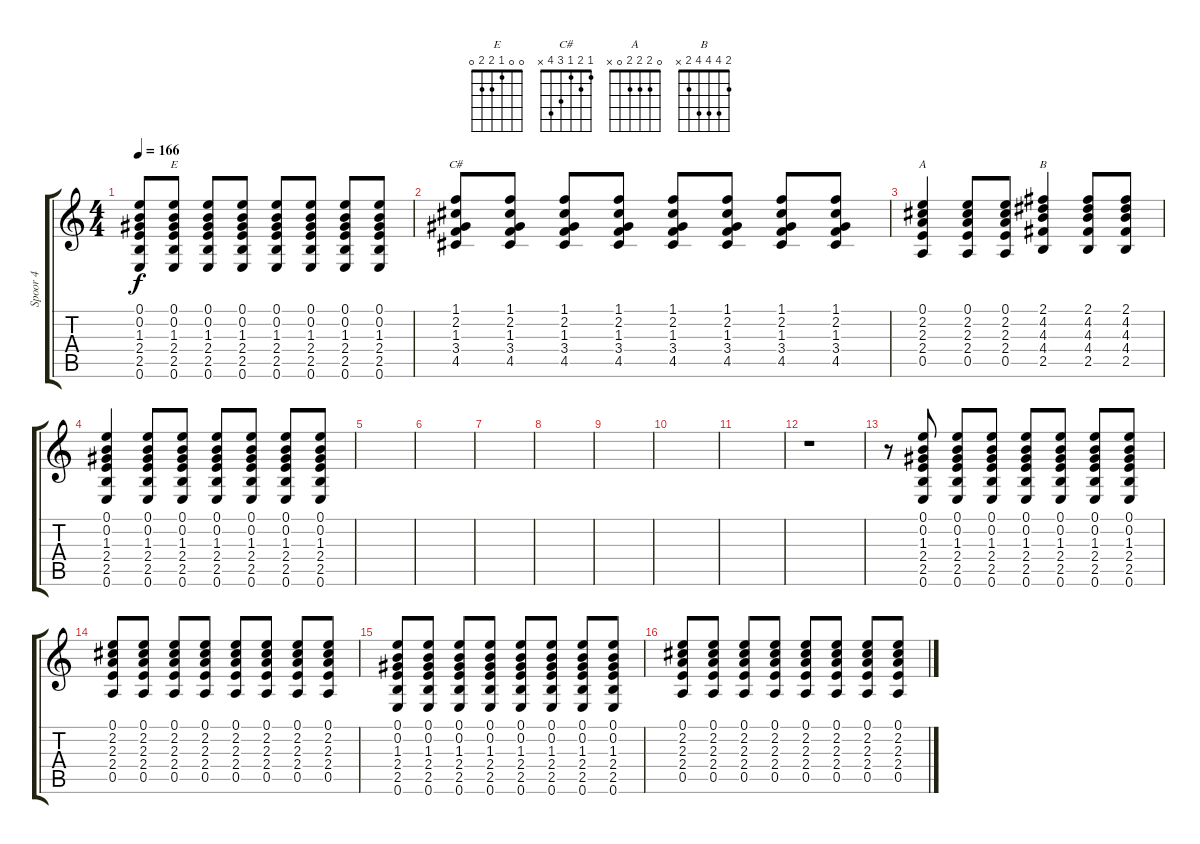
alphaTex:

\track ("Spoor 4" "Spoor 4") {instrument overdrivenguitar}
\staff {score tabs}
\tuning (E4 B3 G3 D3 A2 E2) {hide}
\chord ("E" 0 0 1 2 2 0)
\chord ("C#" 1 2 1 3 4 x)
\chord ("A" 0 2 2 2 0 x)
\chord ("B" 2 4 4 4 2 x)
\ts (4 4)
\tempo 166
\clef g2
\ks c
(0.1 0.2 1.3 2.4 2.5 0.6).8{dy f} (0.1 0.2 1.3 2.4 2.5 0.6).8{ch "E"} (0.1 0.2 1.3 2.4 2.5 0.6).8 (0.1 0.2 1.3 2.4 2.5 0.6).8 (0.1 0.2 1.3 2.4 2.5 0.6).8 (0.1 0.2 1.3 2.4 2.5 0.6).8 (0.1 0.2 1.3 2.4 2.5 0.6).8 (0.1 0.2 1.3 2.4 2.5 0.6).8 |
(1.1 2.2 1.3 3.4 4.5).8{ch "C#"} (1.1 2.2 1.3 3.4 4.5).8 (1.1 2.2 1.3 3.4 4.5).8 (1.1 2.2 1.3 3.4 4.5).8 (1.1 2.2 1.3 3.4 4.5).8 (1.1 2.2 1.3 3.4 4.5).8 (1.1 2.2 1.3 3.4 4.5).8 (1.1 2.2 1.3 3.4 4.5).8 |
(0.1 2.2 2.3 2.4 0.5).4{ch "A"} (0.1 2.2 2.3 2.4 0.5).8 (0.1 2.2 2.3 2.4 0.5).8 (2.1 4.2 4.3 4.4 2.5).4{ch "B"} (2.1 4.2 4.3 4.4 2.5).8 (2.1 4.2 4.3 4.4 2.5).8 |
(0.1 0.2 1.3 2.4 2.5 0.6).4 (0.1 0.2 1.3 2.4 2.5 0.6).8 (0.1 0.2 1.3 2.4 2.5 0.6).8 (0.1 0.2 1.3 2.4 2.5 0.6).8 (0.1 0.2 1.3 2.4 2.5 0.6).8 (0.1 0.2 1.3 2.4 2.5 0.6).8 (0.1 0.2 1.3 2.4 2.5 0.6).8 |
|
|
|
|
|
|
|
r.1 |
r.8 (0.1 0.2 1.3 2.4 2.5 0.6).8 (0.1 0.2 1.3 2.4 2.5 0.6).8 (0.1 0.2 1.3 2.4 2.5 0.6).8 (0.1 0.2 1.3 2.4 2.5 0.6).8 (0.1 0.2 1.3 2.4 2.5 0.6).8 (0.1 0.2 1.3 2.4 2.5 0.6).8 (0.1 0.2 1.3 2.4 2.5 0.6).8 |
(0.1 2.2 2.3 2.4 0.5).8 (0.1 2.2 2.3 2.4 0.5).8 (0.1 2.2 2.3 2.4 0.5).8 (0.1 2.2 2.3 2.4 0.5).8 (0.1 2.2 2.3 2.4 0.5).8 (0.1 2.2 2.3 2.4 0.5).8 (0.1 2.2 2.3 2.4 0.5).8 (0.1 2.2 2.3 2.4 0.5).8 |
(0.1 0.2 1.3 2.4 2.5 0.6).8 (0.1 0.2 1.3 2.4 2.5 0.6).8 (0.1 0.2 1.3 2.4 2.5 0.6).8 (0.1 0.2 1.3 2.4 2.5 0.6).8 (0.1 0.2 1.3 2.4 2.5 0.6).8 (0.1 0.2 1.3 2.4 2.5 0.6).8 (0.1 0.2 1.3 2.4 2.5 0.6).8 (0.1 0.2 1.3 2.4 2.5 0.6).8 |
(0.1 2.2 2.3 2.4 0.5).8 (0.1 2.2 2.3 2.4 0.5).8 (0.1 2.2 2.3 2.4 0.5).8 (0.1 2.2 2.3 2.4 0.5).8 (0.1 2.2 2.3 2.4 0.5).8 (0.1 2.2 2.3 2.4 0.5).8 (0.1 2.2 2.3 2.4 0.5).8 (0.1 2.2 2.3 2.4 0.5).8
